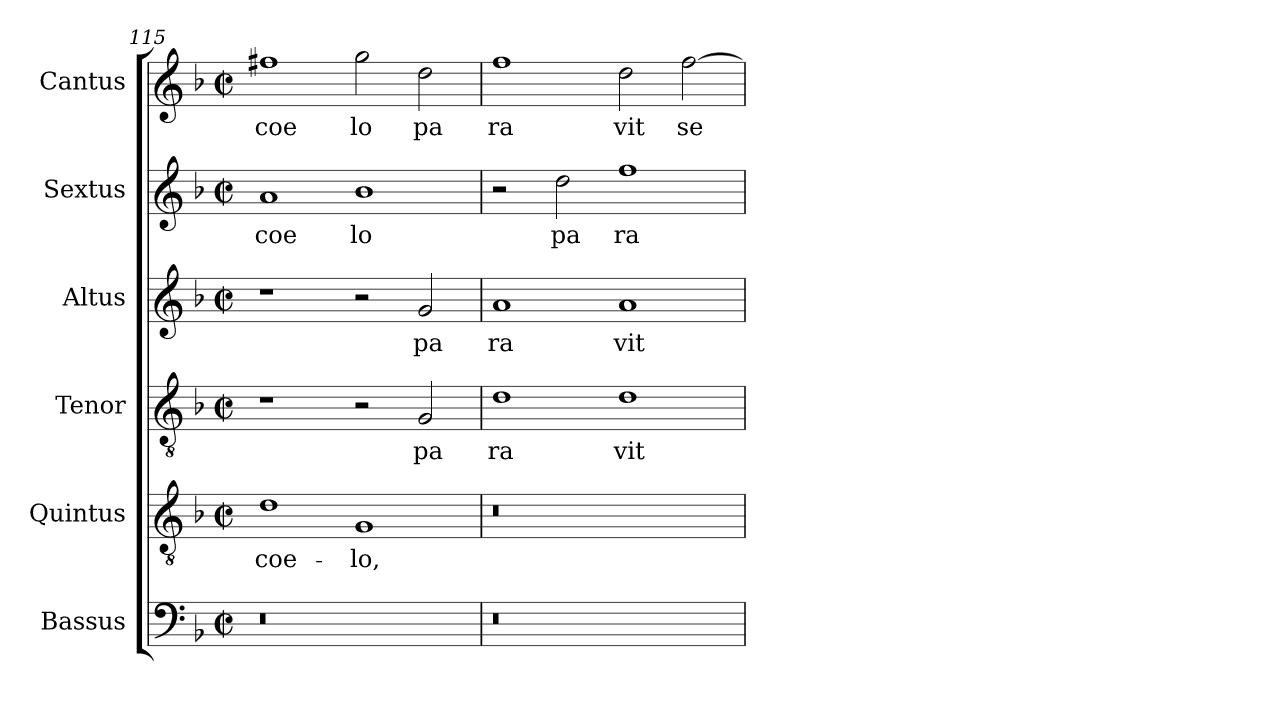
**kern	**kern	**text	**kern	**text	**kern	**text	**kern	**text	**kern	**text
*part6	*part5	*part5	*part4	*part4	*part3	*part3	*part2	*part2	*part1	*part1
*staff6	*staff5	*staff5	*staff4	*staff4	*staff3	*staff3	*staff2	*staff2	*staff1	*staff1
*I"Bassus	*I"Quintus	*	*I"Tenor	*	*I"Altus	*	*I"Sextus	*	*I"Cantus	*
!!LO:LB:g=z
*clefF4	*clefGv2	*	*clefGv2	*	*clefG2	*	*clefG2	*	*clefG2	*
*k[b-]	*k[b-]	*	*k[b-]	*	*k[b-]	*	*k[b-]	*	*k[b-]	*
*F:	*F:	*	*F:	*	*F:	*	*F:	*	*F:	*
*M2/2	*M2/2	*	*M2/2	*	*M2/2	*	*M2/2	*	*M2/2	*
*met(c|)	*met(c|)	*	*met(c|)	*	*met(c|)	*	*met(c|)	*	*met(c|)	*
=115	=115	=115	=115	=115	=115	=115	=115	=115	=115	=115
!	!	!LO:LY:b:cj	!	!	!	!	!	!LO:LY:b:cj	!	!LO:LY:b:cj
0r	1d	coe-	1r	.	1r	.	1a	coe	1ff#X	coe
!	!	!LO:LY:b:cj	!	!	!	!	!	!LO:LY:b:cj	!	!LO:LY:b:cj
.	1G	-lo,	2r	.	2r	.	1b-	lo	2gg\	lo
!	!	!	!	!LO:LY:b:cj	!	!LO:LY:b:cj	!	!	!	!LO:LY:b:cj
.	.	.	2G/	pa	2g/	pa	.	.	2dd\	pa
=116	=116	=116	=116	=116	=116	=116	=116	=116	=116	=116
!	!	!	!	!LO:LY:b:cj	!	!LO:LY:b:cj	!	!	!	!LO:LY:b:cj
0r	0r	.	1d	ra	1a	ra	2r	.	1ff	ra
!	!	!	!	!	!	!	!	!LO:LY:b:cj	!	!
.	.	.	.	.	.	.	2dd\	pa	.	.
!	!	!	!	!LO:LY:b:cj	!	!LO:LY:b:cj	!	!LO:LY:b:cj	!	!LO:LY:b:cj
.	.	.	1d	vit	1a	vit	1ff	ra	2dd\	vit
!	!	!	!	!	!	!	!	!	!	!LO:LY:b:cj
.	.	.	.	.	.	.	.	.	[>2ff\	se
=	=	=	=	=	=	=	=	=	=	=
*-	*-	*-	*-	*-	*-	*-	*-	*-	*-	*-
